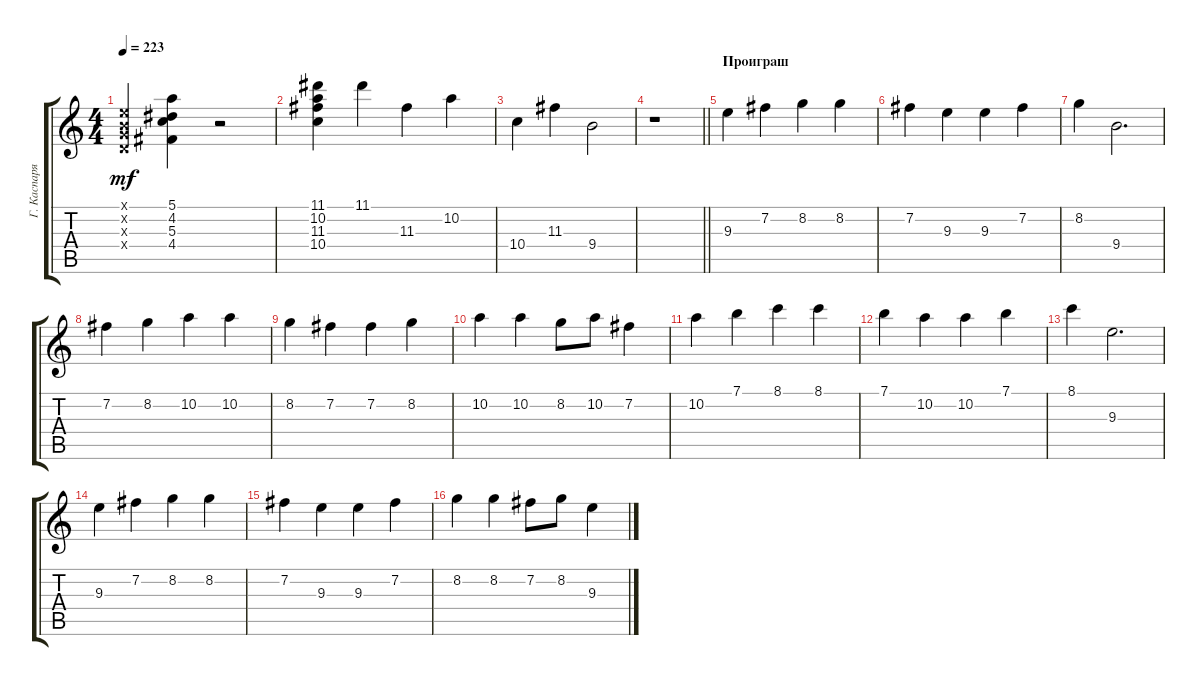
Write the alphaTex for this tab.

\track ("Г. Каспарян" "Г. Каспаря") {instrument electricguitarclean}
\staff {score tabs}
\tuning (E4 B3 G3 D3 A2 E2) {hide}
\ts (4 4)
\tempo 223
\clef g2
\ks c
(0.1{x} 0.2{x} 0.3{x} 0.4{x}).4{dy mf} (5.1 4.2 5.3 4.4).4 r.2 |
(11.1 10.2 11.3 10.4).4 11.1.4 11.3.4 10.2.4 |
10.4.4 11.3.4 9.4.2 |
\barLineRight lightlight
r.1 |
\section ("" "Проиграш")
9.3.4 7.2.4 8.2.4 8.2.4 |
7.2.4 9.3.4 9.3.4 7.2.4 |
8.2.4 9.4.2{d} |
7.2.4 8.2.4 10.2.4 10.2.4 |
8.2.4 7.2.4 7.2.4 8.2.4 |
10.2.4 10.2.4 8.2.8 10.2.8 7.2.4 |
10.2.4 7.1.4 8.1.4 8.1.4 |
7.1.4 10.2.4 10.2.4 7.1.4 |
8.1.4 9.3.2{d} |
9.3.4 7.2.4 8.2.4 8.2.4 |
7.2.4 9.3.4 9.3.4 7.2.4 |
8.2.4 8.2.4 7.2.8 8.2.8 9.3.4
